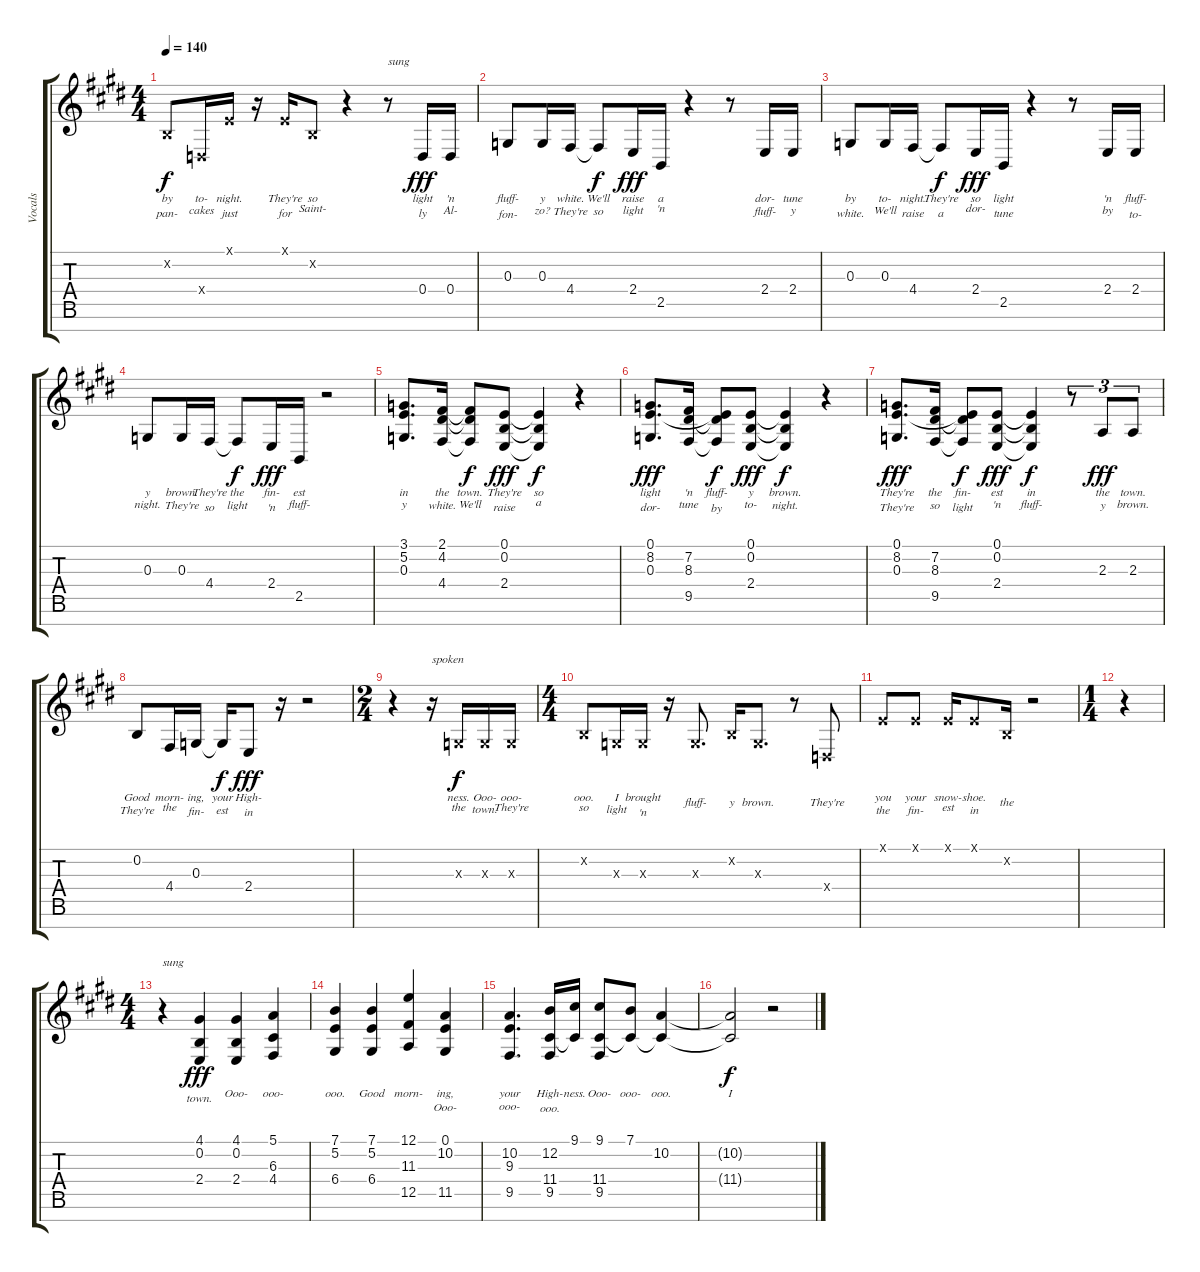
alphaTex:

\track ("Vocals" "Vocals") {instrument lead6voice}
\staff {score tabs}
\tuning (E4 B3 G3 D3 A2 E2 B1) {hide}
\ts (4 4)
\tempo 140
\clef g2
\ks e
0.2{x}.8{lyrics (0 "by") lyrics (1 "pan-") lyrics (2 "") lyrics (3 "") lyrics (4 "") dy f} 0.4{x}.16{lyrics (0 "to-") lyrics (1 "cakes") lyrics (2 "") lyrics (3 "") lyrics (4 "")} 0.1{x}.16{lyrics (0 "night.") lyrics (1 "just") lyrics (2 "") lyrics (3 "") lyrics (4 "")} r.16 0.1{x}.16{lyrics (0 "They're") lyrics (1 "for") lyrics (2 "") lyrics (3 "") lyrics (4 "")} 0.2{x}.8{lyrics (0 "so") lyrics (1 "Saint-") lyrics (2 "") lyrics (3 "") lyrics (4 "")} r.4 r.8{txt "sung"} 0.4.16{lyrics (0 "light") lyrics (1 "ly") lyrics (2 "") lyrics (3 "") lyrics (4 "") dy fff} 0.4.16{lyrics (0 "'n") lyrics (1 "Al-") lyrics (2 "") lyrics (3 "") lyrics (4 "")} |
0.3.8{lyrics (0 "fluff-") lyrics (1 "fon-") lyrics (2 "") lyrics (3 "") lyrics (4 "")} 0.3.16{lyrics (0 "y") lyrics (1 "zo?") lyrics (2 "") lyrics (3 "") lyrics (4 "")} 4.4.16{lyrics (0 "white.") lyrics (1 "They're") lyrics (2 "") lyrics (3 "") lyrics (4 "")} 4.4{t}.8{lyrics (0 "We'll") lyrics (1 "so") lyrics (2 "") lyrics (3 "") lyrics (4 "") dy f} 2.4.16{lyrics (0 "raise") lyrics (1 "light") lyrics (2 "") lyrics (3 "") lyrics (4 "") dy fff} 2.5.16{lyrics (0 "a") lyrics (1 "'n") lyrics (2 "") lyrics (3 "") lyrics (4 "")} r.4 r.8 2.4.16{lyrics (0 "dor-") lyrics (1 "fluff-") lyrics (2 "") lyrics (3 "") lyrics (4 "")} 2.4.16{lyrics (0 "tune") lyrics (1 "y") lyrics (2 "") lyrics (3 "") lyrics (4 "")} |
0.3.8{lyrics (0 "by") lyrics (1 "white.") lyrics (2 "") lyrics (3 "") lyrics (4 "")} 0.3.16{lyrics (0 "to-") lyrics (1 "We'll") lyrics (2 "") lyrics (3 "") lyrics (4 "")} 4.4.16{lyrics (0 "night.") lyrics (1 "raise") lyrics (2 "") lyrics (3 "") lyrics (4 "")} 4.4{t}.8{lyrics (0 "They're") lyrics (1 "a") lyrics (2 "") lyrics (3 "") lyrics (4 "") dy f} 2.4.16{lyrics (0 "so") lyrics (1 "dor-") lyrics (2 "") lyrics (3 "") lyrics (4 "") dy fff} 2.5.16{lyrics (0 "light") lyrics (1 "tune") lyrics (2 "") lyrics (3 "") lyrics (4 "")} r.4 r.8 2.4.16{lyrics (0 "'n") lyrics (1 "by") lyrics (2 "") lyrics (3 "") lyrics (4 "")} 2.4.16{lyrics (0 "fluff-") lyrics (1 "to-") lyrics (2 "") lyrics (3 "") lyrics (4 "")} |
0.3.8{lyrics (0 "y") lyrics (1 "night.") lyrics (2 "") lyrics (3 "") lyrics (4 "")} 0.3.16{lyrics (0 "brown.") lyrics (1 "They're") lyrics (2 "") lyrics (3 "") lyrics (4 "")} 4.4.16{lyrics (0 "They're") lyrics (1 "so") lyrics (2 "") lyrics (3 "") lyrics (4 "")} 4.4{t}.8{lyrics (0 "the") lyrics (1 "light") lyrics (2 "") lyrics (3 "") lyrics (4 "") dy f} 2.4.16{lyrics (0 "fin-") lyrics (1 "'n") lyrics (2 "") lyrics (3 "") lyrics (4 "") dy fff} 2.5.16{lyrics (0 "est") lyrics (1 "fluff-") lyrics (2 "") lyrics (3 "") lyrics (4 "")} r.2 |
(3.1 5.2 0.3).8{d lyrics (0 "in") lyrics (1 "y") lyrics (2 "") lyrics (3 "") lyrics (4 "")} (2.1 4.2 4.4).16{lyrics (0 "the") lyrics (1 "white.") lyrics (2 "") lyrics (3 "") lyrics (4 "")} (2.1{t} 4.2{t} 4.4{t}).8{lyrics (0 "town.") lyrics (1 "We'll") lyrics (2 "") lyrics (3 "") lyrics (4 "") dy f} (0.1 0.2 2.4).8{lyrics (0 "They're") lyrics (1 "raise") lyrics (2 "") lyrics (3 "") lyrics (4 "") dy fff} (0.1{t} 0.2{t} 2.4{t}).4{lyrics (0 "so") lyrics (1 "a") lyrics (2 "") lyrics (3 "") lyrics (4 "") dy f} r.4 |
(0.1 8.2 0.3).8{d lyrics (0 "light") lyrics (1 "dor-") lyrics (2 "") lyrics (3 "") lyrics (4 "") dy fff} (7.2 8.3 9.5).16{lyrics (0 "'n") lyrics (1 "tune") lyrics (2 "") lyrics (3 "") lyrics (4 "")} (0.1{t} 8.3{t} 9.5{t}).8{lyrics (0 "fluff-") lyrics (1 "by") lyrics (2 "") lyrics (3 "") lyrics (4 "") dy f} (0.1 0.2 2.4).8{lyrics (0 "y") lyrics (1 "to-") lyrics (2 "") lyrics (3 "") lyrics (4 "") dy fff} (0.1{t} 0.2{t} 2.4{t}).4{lyrics (0 "brown.") lyrics (1 "night.") lyrics (2 "") lyrics (3 "") lyrics (4 "") dy f} r.4 |
(0.1 8.2 0.3).8{d lyrics (0 "They're") lyrics (1 "They're") lyrics (2 "") lyrics (3 "") lyrics (4 "") dy fff} (7.2 8.3 9.5).16{lyrics (0 "the") lyrics (1 "so") lyrics (2 "") lyrics (3 "") lyrics (4 "")} (0.1{t} 8.3{t} 9.5{t}).8{lyrics (0 "fin-") lyrics (1 "light") lyrics (2 "") lyrics (3 "") lyrics (4 "") dy f} (0.1 0.2 2.4).8{lyrics (0 "est") lyrics (1 "'n") lyrics (2 "") lyrics (3 "") lyrics (4 "") dy fff} (0.1{t} 0.2{t} 2.4{t}).4{lyrics (0 "in") lyrics (1 "fluff-") lyrics (2 "") lyrics (3 "") lyrics (4 "") dy f} r.8{tu (3 2)} 2.3.8{tu (3 2) lyrics (0 "the") lyrics (1 "y") lyrics (2 "") lyrics (3 "") lyrics (4 "") dy fff} 2.3.8{tu (3 2) lyrics (0 "town.") lyrics (1 "brown.") lyrics (2 "") lyrics (3 "") lyrics (4 "")} |
0.2.8{lyrics (0 "Good") lyrics (1 "They're") lyrics (2 "") lyrics (3 "") lyrics (4 "")} 4.4.16{lyrics (0 "morn-") lyrics (1 "the") lyrics (2 "") lyrics (3 "") lyrics (4 "")} 0.3.16{lyrics (0 "ing,") lyrics (1 "fin-") lyrics (2 "") lyrics (3 "") lyrics (4 "")} 0.3{t}.16{lyrics (0 "your") lyrics (1 "est") lyrics (2 "") lyrics (3 "") lyrics (4 "") dy f} 2.4.8{lyrics (0 "High-") lyrics (1 "in") lyrics (2 "") lyrics (3 "") lyrics (4 "") dy fff} r.16 r.2 |
\ts (2 4)
r.4 r.16{txt "spoken"} 0.3{x}.16{lyrics (0 "ness.") lyrics (1 "the") lyrics (2 "") lyrics (3 "") lyrics (4 "") dy f} 0.3{x}.16{lyrics (0 "Ooo-") lyrics (1 "town.") lyrics (2 "") lyrics (3 "") lyrics (4 "")} 0.3{x}.16{lyrics (0 "ooo-") lyrics (1 "They're") lyrics (2 "") lyrics (3 "") lyrics (4 "")} |
\ts (4 4)
0.2{x}.8{lyrics (0 "ooo.") lyrics (1 "so") lyrics (2 "") lyrics (3 "") lyrics (4 "")} 0.3{x}.16{lyrics (0 "I") lyrics (1 "light") lyrics (2 "") lyrics (3 "") lyrics (4 "")} 0.3{x}.16{lyrics (0 "brought") lyrics (1 "'n") lyrics (2 "") lyrics (3 "") lyrics (4 "")} r.16 0.3{x}.8{d lyrics (0 "") lyrics (1 "fluff-") lyrics (2 "") lyrics (3 "") lyrics (4 "")} 0.2{x}.16{lyrics (0 "") lyrics (1 "y") lyrics (2 "") lyrics (3 "") lyrics (4 "")} 0.3{x}.8{d lyrics (0 "") lyrics (1 "brown.") lyrics (2 "") lyrics (3 "") lyrics (4 "")} r.8 0.4{x}.8{lyrics (0 "") lyrics (1 "They're") lyrics (2 "") lyrics (3 "") lyrics (4 "")} |
0.1{x}.8{lyrics (0 "you") lyrics (1 "the") lyrics (2 "") lyrics (3 "") lyrics (4 "")} 0.1{x}.8{lyrics (0 "your") lyrics (1 "fin-") lyrics (2 "") lyrics (3 "") lyrics (4 "")} 0.1{x}.16{lyrics (0 "snow-") lyrics (1 "est") lyrics (2 "") lyrics (3 "") lyrics (4 "")} 0.1{x}.8{lyrics (0 "shoe.") lyrics (1 "in") lyrics (2 "") lyrics (3 "") lyrics (4 "")} 0.2{x}.16{lyrics (0 "") lyrics (1 "the") lyrics (2 "") lyrics (3 "") lyrics (4 "")} r.2 |
\ts (1 4)
r.4 |
\ts (4 4)
r.4{txt "sung"} (4.1 0.2 2.4).4{lyrics (0 "") lyrics (1 "town.") lyrics (2 "") lyrics (3 "") lyrics (4 "") dy fff} (4.1 0.2 2.4).4{lyrics (0 "Ooo-") lyrics (1 "") lyrics (2 "") lyrics (3 "") lyrics (4 "")} (5.1 6.3 4.4).4{lyrics (0 "ooo-") lyrics (1 "") lyrics (2 "") lyrics (3 "") lyrics (4 "")} |
(7.1 5.2 6.4).4{lyrics (0 "ooo.") lyrics (1 "") lyrics (2 "") lyrics (3 "") lyrics (4 "")} (7.1 5.2 6.4).4{lyrics (0 "Good") lyrics (1 "") lyrics (2 "") lyrics (3 "") lyrics (4 "")} (12.1 11.3 12.5).4{lyrics (0 "morn-") lyrics (1 "") lyrics (2 "") lyrics (3 "") lyrics (4 "")} (0.1 10.2 11.5).4{lyrics (0 "ing,") lyrics (1 "Ooo-") lyrics (2 "") lyrics (3 "") lyrics (4 "")} |
(10.2 9.3 9.5).4{d lyrics (0 "your") lyrics (1 "ooo-") lyrics (2 "") lyrics (3 "") lyrics (4 "")} (12.2 11.4 9.5).16{lyrics (0 "High-") lyrics (1 "ooo.") lyrics (2 "") lyrics (3 "") lyrics (4 "")} (9.1 11.4{t}).16{lyrics (0 "ness.") lyrics (1 "") lyrics (2 "") lyrics (3 "") lyrics (4 "")} (9.1 11.4 9.5).8{lyrics (0 "Ooo-") lyrics (1 "") lyrics (2 "") lyrics (3 "") lyrics (4 "")} (7.1 11.4{t}).8{lyrics (0 "ooo-") lyrics (1 "") lyrics (2 "") lyrics (3 "") lyrics (4 "")} (10.2 11.4{t}).4{lyrics (0 "ooo.") lyrics (1 "") lyrics (2 "") lyrics (3 "") lyrics (4 "")} |
(10.2{t} 11.4{t}).2{lyrics (0 "I") lyrics (1 "") lyrics (2 "") lyrics (3 "") lyrics (4 "") dy f} r.2
